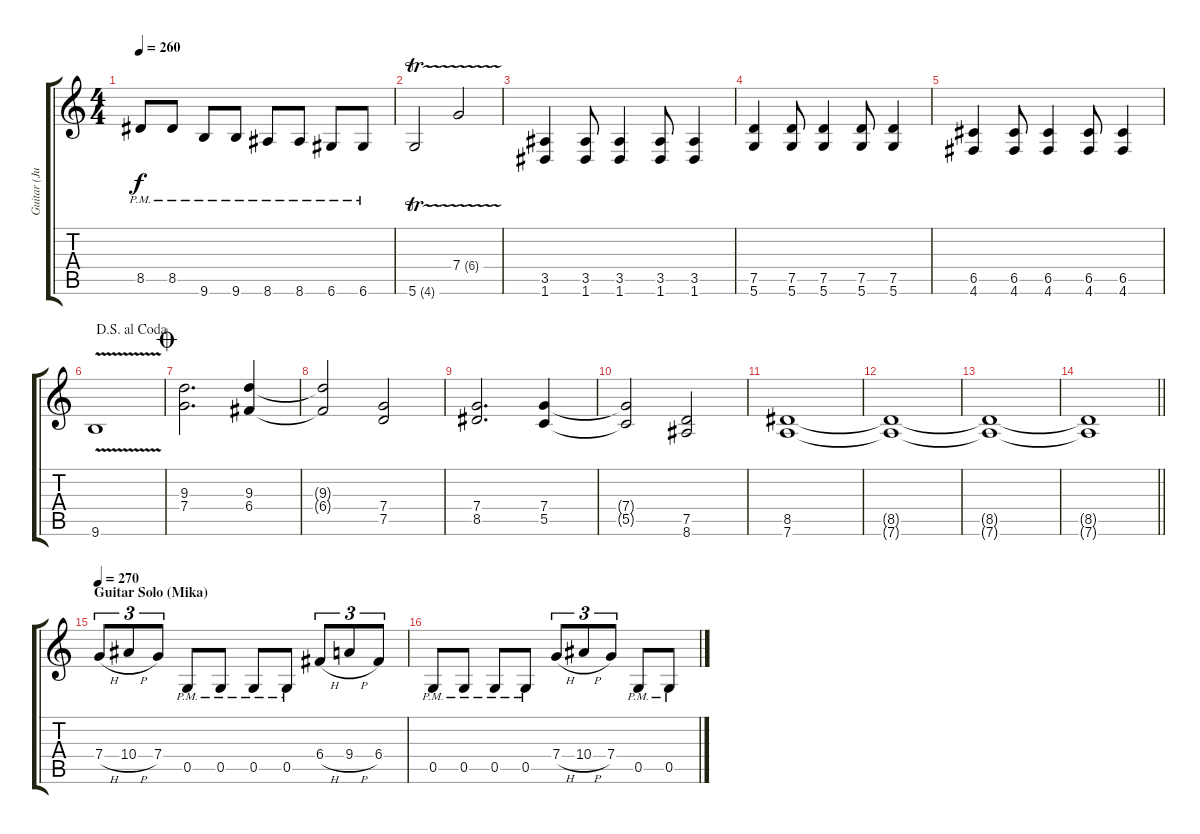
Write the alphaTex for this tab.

\track ("Guitar (Juha)" "Guitar (Ju") {instrument distortionguitar}
\staff {score tabs}
\tuning (D4 A3 F3 C3 G2 D2) {hide}
\ts (4 4)
\tempo 260
\clef g2
\ks c
8.5{pm}.8{dy f} 8.5{pm}.8 9.6{pm}.8 9.6{pm}.8 8.6{pm}.8 8.6{pm}.8 6.6{pm}.8 6.6{pm}.8 |
5.6{tr (4 32)}.2 7.4{tr (6 32)}.2 |
(3.5 1.6).4 (3.5 1.6).8 (3.5 1.6).4 (3.5 1.6).8 (3.5 1.6).4 |
(7.5 5.6).4 (7.5 5.6).8 (7.5 5.6).4 (7.5 5.6).8 (7.5 5.6).4 |
(6.5 4.6).4 (6.5 4.6).8 (6.5 4.6).4 (6.5 4.6).8 (6.5 4.6).4 |
\jump dalsegnoalcoda
9.6{v}.1 |
\jump coda
(9.3 7.4).2{d} (9.3 6.4).4 |
(9.3{t} 6.4{t}).2 (7.4 7.5).2 |
(7.4 8.5).2{d} (7.4 5.5).4 |
(7.4{t} 5.5{t}).2 (7.5 8.6).2 |
(8.5 7.6).1 |
(8.5{t} 7.6{t}).1 |
(8.5{t} 7.6{t}).1 |
\barLineRight lightlight
(8.5{t} 7.6{t}).1 |
\section ("" "Guitar Solo (Mika)")
\tempo 270
7.4{h}.8{tu (3 2)} 10.4{h}.8{tu (3 2)} 7.4.8{tu (3 2)} 0.5{pm}.8 0.5{pm}.8 0.5{pm}.8 0.5{pm}.8 6.4{h}.8{tu (3 2)} 9.4{h}.8{tu (3 2)} 6.4.8{tu (3 2)} |
0.5{pm}.8 0.5{pm}.8 0.5{pm}.8 0.5{pm}.8 7.4{h}.8{tu (3 2)} 10.4{h}.8{tu (3 2)} 7.4.8{tu (3 2)} 0.5{pm}.8 0.5{pm}.8
